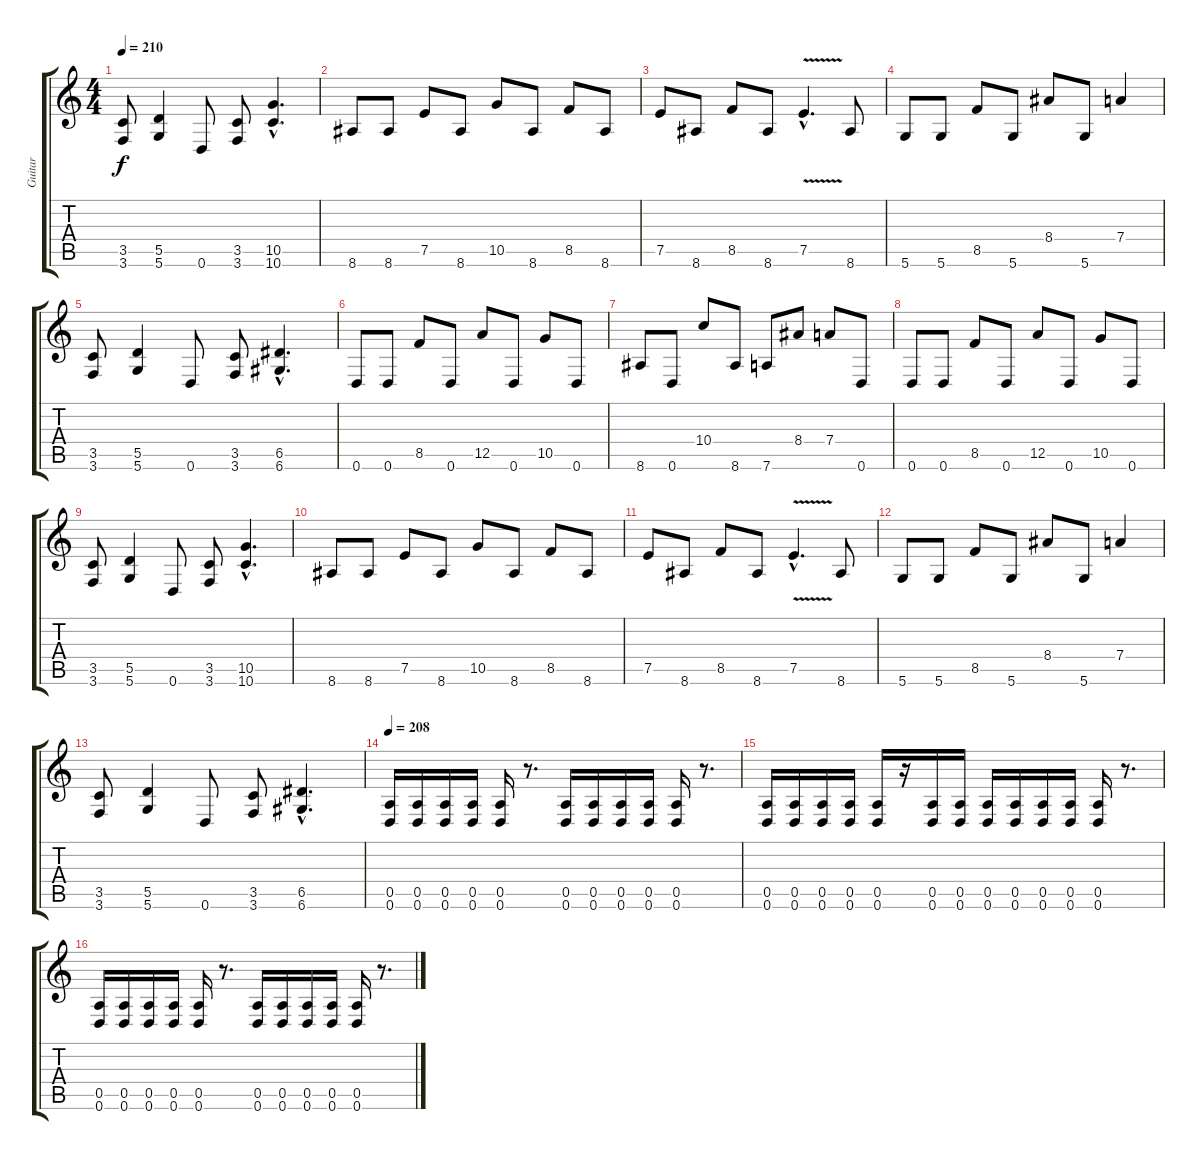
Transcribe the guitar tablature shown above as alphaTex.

\track ("Guitar" "Guitar") {instrument overdrivenguitar}
\staff {score tabs}
\tuning (E4 B3 G3 D3 A2 D2) {hide}
\ts (4 4)
\tempo 210
\clef g2
\ks c
(3.5 3.6).8{dy f} (5.5 5.6).4 0.6.8 (3.5 3.6).8 (10.5{hac} 10.6{hac}).4{d} |
8.6.8 8.6.8 7.5.8 8.6.8 10.5.8 8.6.8 8.5.8 8.6.8 |
7.5.8 8.6.8 8.5.8 8.6.8 7.5{v hac}.4{d} 8.6.8 |
5.6.8 5.6.8 8.5.8 5.6.8 8.4.8 5.6.8 7.4.4 |
(3.5 3.6).8 (5.5 5.6).4 0.6.8 (3.5 3.6).8 (6.5{hac} 6.6{hac}).4{d} |
0.6.8 0.6.8 8.5.8 0.6.8 12.5.8 0.6.8 10.5.8 0.6.8 |
8.6.8 0.6.8 10.4.8 8.6.8 7.6.8 8.4.8 7.4.8 0.6.8 |
0.6.8 0.6.8 8.5.8 0.6.8 12.5.8 0.6.8 10.5.8 0.6.8 |
(3.5 3.6).8 (5.5 5.6).4 0.6.8 (3.5 3.6).8 (10.5{hac} 10.6{hac}).4{d} |
8.6.8 8.6.8 7.5.8 8.6.8 10.5.8 8.6.8 8.5.8 8.6.8 |
7.5.8 8.6.8 8.5.8 8.6.8 7.5{v hac}.4{d} 8.6.8 |
5.6.8 5.6.8 8.5.8 5.6.8 8.4.8 5.6.8 7.4.4 |
(3.5 3.6).8 (5.5 5.6).4 0.6.8 (3.5 3.6).8 (6.5{hac} 6.6{hac}).4{d} |
\tempo 208
(0.5 0.6).16 (0.5 0.6).16 (0.5 0.6).16 (0.5 0.6).16 (0.5 0.6).16 r.8{d} (0.5 0.6).16 (0.5 0.6).16 (0.5 0.6).16 (0.5 0.6).16 (0.5 0.6).16 r.8{d} |
(0.5 0.6).16 (0.5 0.6).16 (0.5 0.6).16 (0.5 0.6).16 (0.5 0.6).16 r.16 (0.5 0.6).16 (0.5 0.6).16 (0.5 0.6).16 (0.5 0.6).16 (0.5 0.6).16 (0.5 0.6).16 (0.5 0.6).16 r.8{d} |
(0.5 0.6).16 (0.5 0.6).16 (0.5 0.6).16 (0.5 0.6).16 (0.5 0.6).16 r.8{d} (0.5 0.6).16 (0.5 0.6).16 (0.5 0.6).16 (0.5 0.6).16 (0.5 0.6).16 r.8{d}
